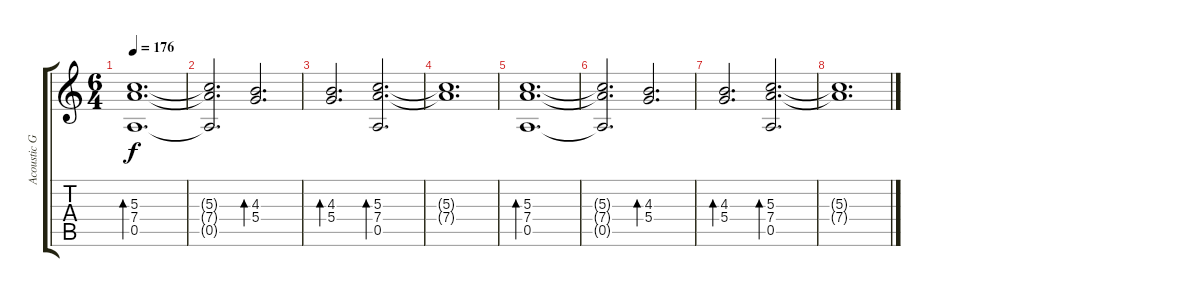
\track ("Acoustic Guitar" "Acoustic G") {instrument electricguitarjazz}
\staff {score tabs}
\tuning (E4 B3 G3 D3 A2 D2) {hide}
\ts (6 4)
\tempo 176
\clef g2
\ks c
(5.3 7.4 0.5).1{d bd 120 dy f} |
(5.3{t} 7.4{t} 0.5{t}).2{d} (4.3 5.4).2{d bd 120} |
(4.3 5.4).2{d bd 120} (5.3 7.4 0.5).2{d bd 120} |
(5.3{t} 7.4{t}).1{d} |
(5.3 7.4 0.5).1{d bd 120} |
(5.3{t} 7.4{t} 0.5{t}).2{d} (4.3 5.4).2{d bd 120} |
(4.3 5.4).2{d bd 120} (5.3 7.4 0.5).2{d bd 120} |
(5.3{t} 7.4{t}).1{d}
